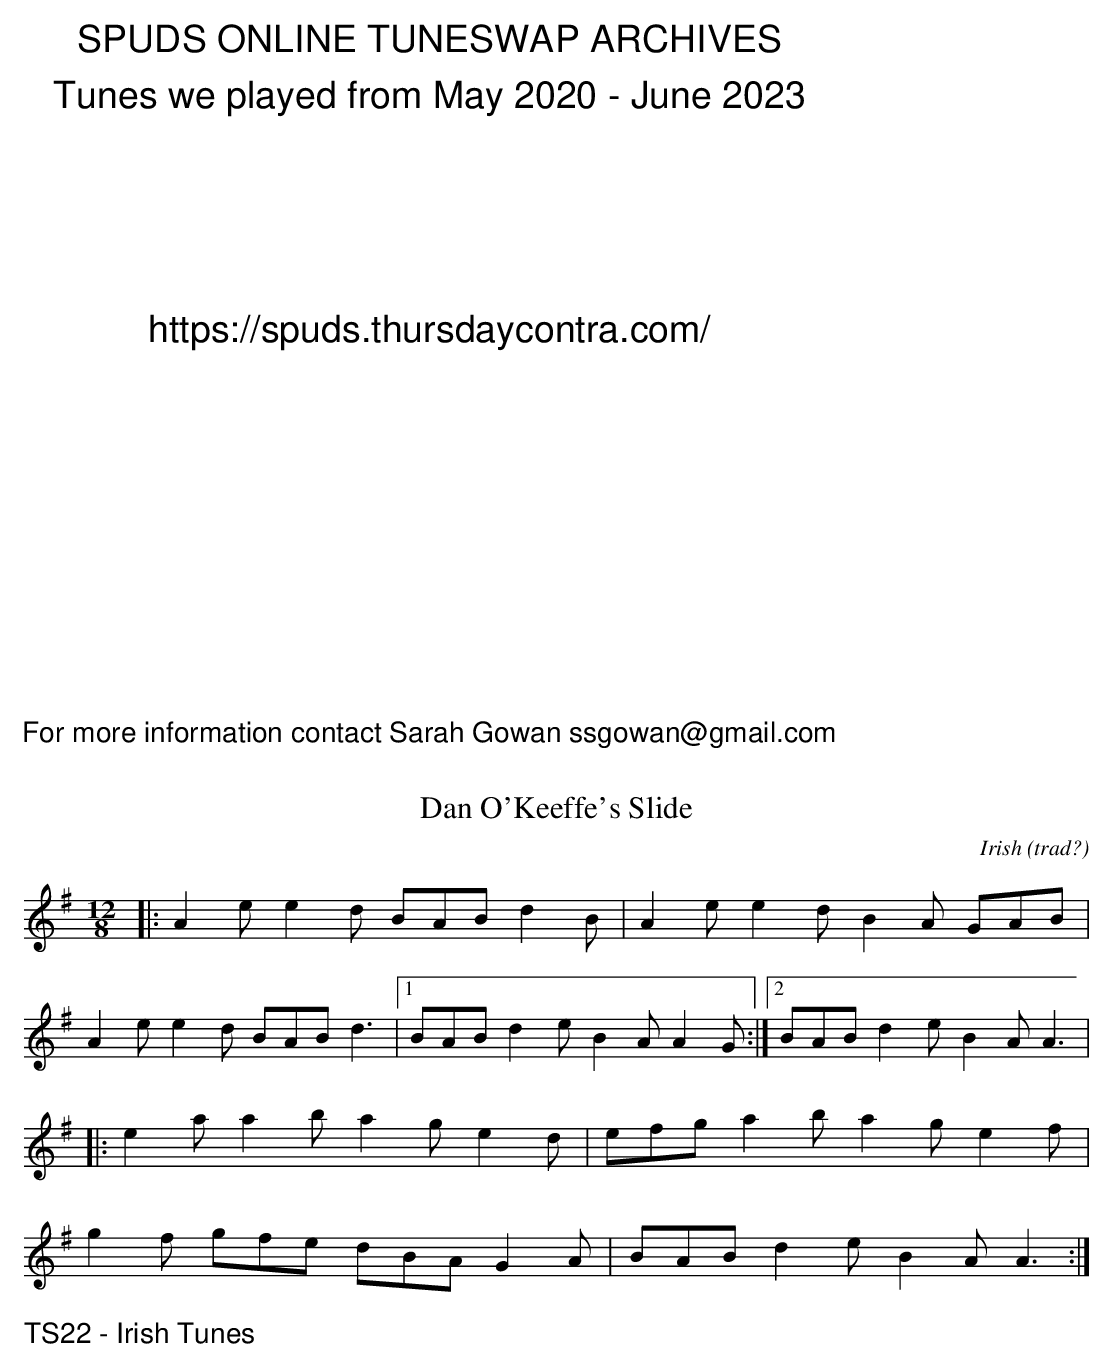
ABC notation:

X:1
T: Dan O'Keeffe's Slide
C: Irish (trad?)
M: 12/8
L: 1/8
K: Ador
|:A2e e2d BAB d2B|A2e e2d B2A GAB|
A2e e2d BAB d3|1BAB d2e B2A A2G:|2BAB d2e B2A A3|
|:e2a a2b a2g e2d|efg a2b a2g e2f|
g2f gfe dBA G2A|BAB d2e B2A A3:|
